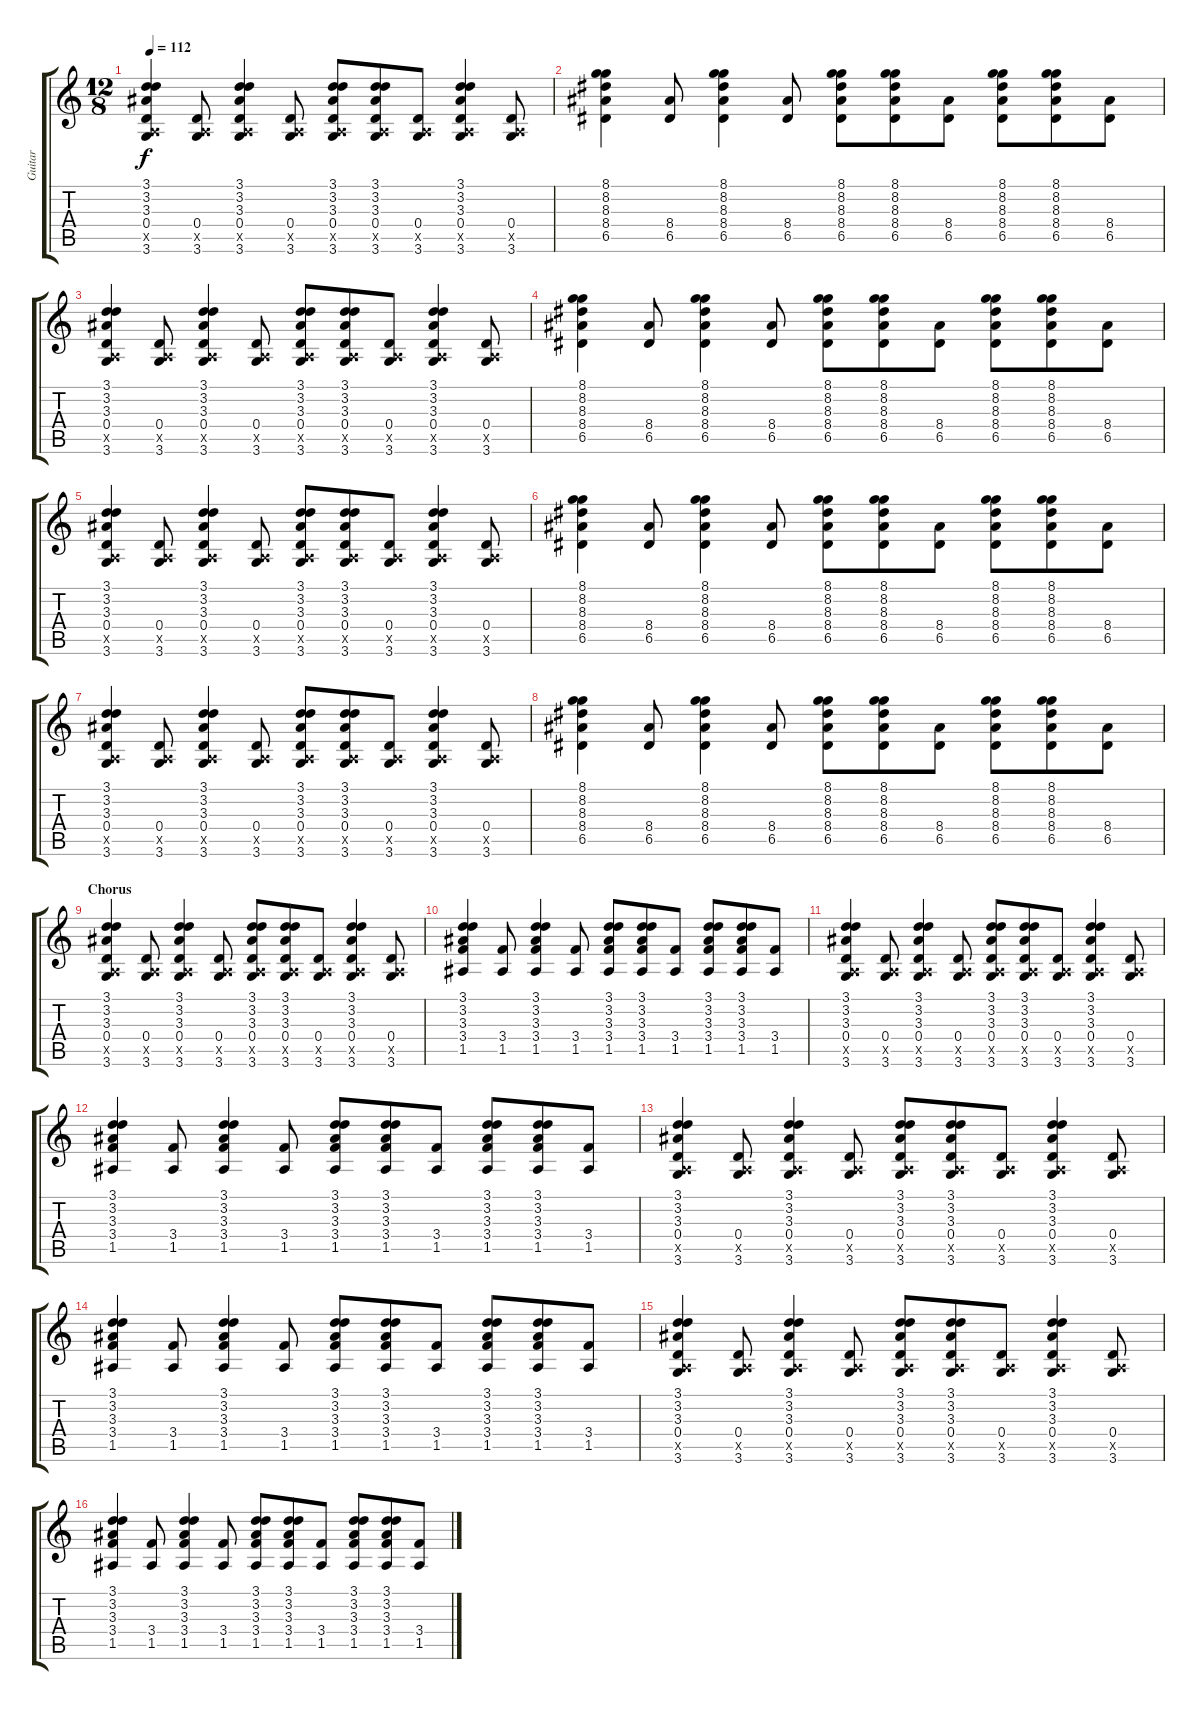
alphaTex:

\track ("Guitar" "Guitar") {instrument acousticguitarsteel}
\staff {score tabs}
\tuning (B3 B3 G3 D3 A2 E2) {hide}
\ts (12 8)
\tempo 112
\clef g2
\ks c
(3.1 3.2 3.3 0.4 0.5{x} 3.6).4{dy f} (0.4 0.5{x} 3.6).8 (3.1 3.2 3.3 0.4 0.5{x} 3.6).4 (0.4 0.5{x} 3.6).8 (3.1 3.2 3.3 0.4 0.5{x} 3.6).8 (3.1 3.2 3.3 0.4 0.5{x} 3.6).8 (0.4 0.5{x} 3.6).8 (3.1 3.2 3.3 0.4 0.5{x} 3.6).4 (0.4 0.5{x} 3.6).8 |
(8.1 8.2 8.3 8.4 6.5).4 (8.4 6.5).8 (8.1 8.2 8.3 8.4 6.5).4 (8.4 6.5).8 (8.1 8.2 8.3 8.4 6.5).8 (8.1 8.2 8.3 8.4 6.5).8 (8.4 6.5).8 (8.1 8.2 8.3 8.4 6.5).8 (8.1 8.2 8.3 8.4 6.5).8 (8.4 6.5).8 |
(3.1 3.2 3.3 0.4 0.5{x} 3.6).4 (0.4 0.5{x} 3.6).8 (3.1 3.2 3.3 0.4 0.5{x} 3.6).4 (0.4 0.5{x} 3.6).8 (3.1 3.2 3.3 0.4 0.5{x} 3.6).8 (3.1 3.2 3.3 0.4 0.5{x} 3.6).8 (0.4 0.5{x} 3.6).8 (3.1 3.2 3.3 0.4 0.5{x} 3.6).4 (0.4 0.5{x} 3.6).8 |
(8.1 8.2 8.3 8.4 6.5).4 (8.4 6.5).8 (8.1 8.2 8.3 8.4 6.5).4 (8.4 6.5).8 (8.1 8.2 8.3 8.4 6.5).8 (8.1 8.2 8.3 8.4 6.5).8 (8.4 6.5).8 (8.1 8.2 8.3 8.4 6.5).8 (8.1 8.2 8.3 8.4 6.5).8 (8.4 6.5).8 |
(3.1 3.2 3.3 0.4 0.5{x} 3.6).4 (0.4 0.5{x} 3.6).8 (3.1 3.2 3.3 0.4 0.5{x} 3.6).4 (0.4 0.5{x} 3.6).8 (3.1 3.2 3.3 0.4 0.5{x} 3.6).8 (3.1 3.2 3.3 0.4 0.5{x} 3.6).8 (0.4 0.5{x} 3.6).8 (3.1 3.2 3.3 0.4 0.5{x} 3.6).4 (0.4 0.5{x} 3.6).8 |
(8.1 8.2 8.3 8.4 6.5).4 (8.4 6.5).8 (8.1 8.2 8.3 8.4 6.5).4 (8.4 6.5).8 (8.1 8.2 8.3 8.4 6.5).8 (8.1 8.2 8.3 8.4 6.5).8 (8.4 6.5).8 (8.1 8.2 8.3 8.4 6.5).8 (8.1 8.2 8.3 8.4 6.5).8 (8.4 6.5).8 |
(3.1 3.2 3.3 0.4 0.5{x} 3.6).4 (0.4 0.5{x} 3.6).8 (3.1 3.2 3.3 0.4 0.5{x} 3.6).4 (0.4 0.5{x} 3.6).8 (3.1 3.2 3.3 0.4 0.5{x} 3.6).8 (3.1 3.2 3.3 0.4 0.5{x} 3.6).8 (0.4 0.5{x} 3.6).8 (3.1 3.2 3.3 0.4 0.5{x} 3.6).4 (0.4 0.5{x} 3.6).8 |
(8.1 8.2 8.3 8.4 6.5).4 (8.4 6.5).8 (8.1 8.2 8.3 8.4 6.5).4 (8.4 6.5).8 (8.1 8.2 8.3 8.4 6.5).8 (8.1 8.2 8.3 8.4 6.5).8 (8.4 6.5).8 (8.1 8.2 8.3 8.4 6.5).8 (8.1 8.2 8.3 8.4 6.5).8 (8.4 6.5).8 |
\section ("" "Chorus")
(3.1 3.2 3.3 0.4 0.5{x} 3.6).4 (0.4 0.5{x} 3.6).8 (3.1 3.2 3.3 0.4 0.5{x} 3.6).4 (0.4 0.5{x} 3.6).8 (3.1 3.2 3.3 0.4 0.5{x} 3.6).8 (3.1 3.2 3.3 0.4 0.5{x} 3.6).8 (0.4 0.5{x} 3.6).8 (3.1 3.2 3.3 0.4 0.5{x} 3.6).4 (0.4 0.5{x} 3.6).8 |
(3.1 3.2 3.3 3.4 1.5).4 (3.4 1.5).8 (3.1 3.2 3.3 3.4 1.5).4 (3.4 1.5).8 (3.1 3.2 3.3 3.4 1.5).8 (3.1 3.2 3.3 3.4 1.5).8 (3.4 1.5).8 (3.1 3.2 3.3 3.4 1.5).8 (3.1 3.2 3.3 3.4 1.5).8 (3.4 1.5).8 |
(3.1 3.2 3.3 0.4 0.5{x} 3.6).4 (0.4 0.5{x} 3.6).8 (3.1 3.2 3.3 0.4 0.5{x} 3.6).4 (0.4 0.5{x} 3.6).8 (3.1 3.2 3.3 0.4 0.5{x} 3.6).8 (3.1 3.2 3.3 0.4 0.5{x} 3.6).8 (0.4 0.5{x} 3.6).8 (3.1 3.2 3.3 0.4 0.5{x} 3.6).4 (0.4 0.5{x} 3.6).8 |
(3.1 3.2 3.3 3.4 1.5).4 (3.4 1.5).8 (3.1 3.2 3.3 3.4 1.5).4 (3.4 1.5).8 (3.1 3.2 3.3 3.4 1.5).8 (3.1 3.2 3.3 3.4 1.5).8 (3.4 1.5).8 (3.1 3.2 3.3 3.4 1.5).8 (3.1 3.2 3.3 3.4 1.5).8 (3.4 1.5).8 |
(3.1 3.2 3.3 0.4 0.5{x} 3.6).4 (0.4 0.5{x} 3.6).8 (3.1 3.2 3.3 0.4 0.5{x} 3.6).4 (0.4 0.5{x} 3.6).8 (3.1 3.2 3.3 0.4 0.5{x} 3.6).8 (3.1 3.2 3.3 0.4 0.5{x} 3.6).8 (0.4 0.5{x} 3.6).8 (3.1 3.2 3.3 0.4 0.5{x} 3.6).4 (0.4 0.5{x} 3.6).8 |
(3.1 3.2 3.3 3.4 1.5).4 (3.4 1.5).8 (3.1 3.2 3.3 3.4 1.5).4 (3.4 1.5).8 (3.1 3.2 3.3 3.4 1.5).8 (3.1 3.2 3.3 3.4 1.5).8 (3.4 1.5).8 (3.1 3.2 3.3 3.4 1.5).8 (3.1 3.2 3.3 3.4 1.5).8 (3.4 1.5).8 |
(3.1 3.2 3.3 0.4 0.5{x} 3.6).4 (0.4 0.5{x} 3.6).8 (3.1 3.2 3.3 0.4 0.5{x} 3.6).4 (0.4 0.5{x} 3.6).8 (3.1 3.2 3.3 0.4 0.5{x} 3.6).8 (3.1 3.2 3.3 0.4 0.5{x} 3.6).8 (0.4 0.5{x} 3.6).8 (3.1 3.2 3.3 0.4 0.5{x} 3.6).4 (0.4 0.5{x} 3.6).8 |
(3.1 3.2 3.3 3.4 1.5).4 (3.4 1.5).8 (3.1 3.2 3.3 3.4 1.5).4 (3.4 1.5).8 (3.1 3.2 3.3 3.4 1.5).8 (3.1 3.2 3.3 3.4 1.5).8 (3.4 1.5).8 (3.1 3.2 3.3 3.4 1.5).8 (3.1 3.2 3.3 3.4 1.5).8 (3.4 1.5).8
